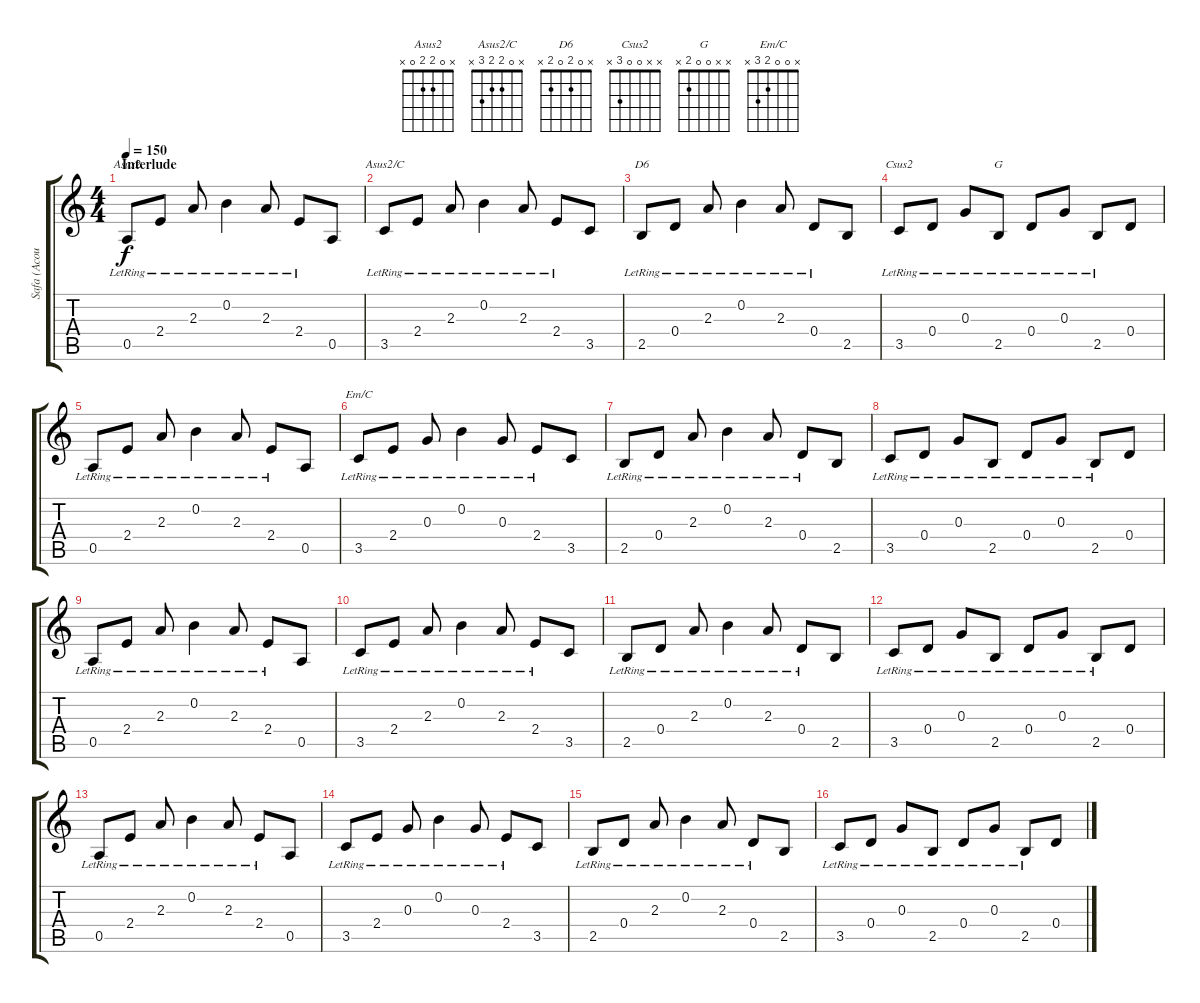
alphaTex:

\track ("Safa (Acoustic)" "Safa (Acou") {instrument acousticguitarsteel}
\staff {score tabs}
\tuning (E4 B3 G3 D3 A2 E2) {hide}
\chord ("Asus2" x 0 2 2 0 x)
\chord ("Asus2/C" x 0 2 2 3 x)
\chord ("D6" x 0 2 0 2 x)
\chord ("Csus2" x x 0 0 3 x)
\chord ("G" x x 0 0 2 x)
\chord ("Em/C" x 0 0 2 3 x)
\ts (4 4)
\section ("" "Interlude")
\tempo 150
\clef g2
\ks c
0.5{lr}.8{ch "Asus2" dy f} 2.4{lr}.8 2.3{lr}.8 0.2{lr}.4 2.3{lr}.8 2.4{lr}.8 0.5.8 |
3.5{lr}.8{ch "Asus2/C"} 2.4{lr}.8 2.3{lr}.8 0.2{lr}.4 2.3{lr}.8 2.4{lr}.8 3.5.8 |
2.5{lr}.8{ch "D6"} 0.4{lr}.8 2.3{lr}.8 0.2{lr}.4 2.3{lr}.8 0.4{lr}.8 2.5.8 |
3.5{lr}.8{ch "Csus2"} 0.4{lr}.8 0.3{lr}.8 2.5{lr}.8{ch "G"} 0.4{lr}.8 0.3{lr}.8 2.5{lr}.8 0.4.8 |
0.5{lr}.8 2.4{lr}.8 2.3{lr}.8 0.2{lr}.4 2.3{lr}.8 2.4{lr}.8 0.5.8 |
3.5{lr}.8{ch "Em/C"} 2.4{lr}.8 0.3{lr}.8 0.2{lr}.4 0.3{lr}.8 2.4{lr}.8 3.5.8 |
2.5{lr}.8 0.4{lr}.8 2.3{lr}.8 0.2{lr}.4 2.3{lr}.8 0.4{lr}.8 2.5.8 |
3.5{lr}.8 0.4{lr}.8 0.3{lr}.8 2.5{lr}.8 0.4{lr}.8 0.3{lr}.8 2.5{lr}.8 0.4.8 |
0.5{lr}.8 2.4{lr}.8 2.3{lr}.8 0.2{lr}.4 2.3{lr}.8 2.4{lr}.8 0.5.8 |
3.5{lr}.8 2.4{lr}.8 2.3{lr}.8 0.2{lr}.4 2.3{lr}.8 2.4{lr}.8 3.5.8 |
2.5{lr}.8 0.4{lr}.8 2.3{lr}.8 0.2{lr}.4 2.3{lr}.8 0.4{lr}.8 2.5.8 |
3.5{lr}.8 0.4{lr}.8 0.3{lr}.8 2.5{lr}.8 0.4{lr}.8 0.3{lr}.8 2.5{lr}.8 0.4.8 |
0.5{lr}.8 2.4{lr}.8 2.3{lr}.8 0.2{lr}.4 2.3{lr}.8 2.4{lr}.8 0.5.8 |
3.5{lr}.8 2.4{lr}.8 0.3{lr}.8 0.2{lr}.4 0.3{lr}.8 2.4{lr}.8 3.5.8 |
2.5{lr}.8 0.4{lr}.8 2.3{lr}.8 0.2{lr}.4 2.3{lr}.8 0.4{lr}.8 2.5.8 |
3.5{lr}.8 0.4{lr}.8 0.3{lr}.8 2.5{lr}.8 0.4{lr}.8 0.3{lr}.8 2.5{lr}.8 0.4.8
